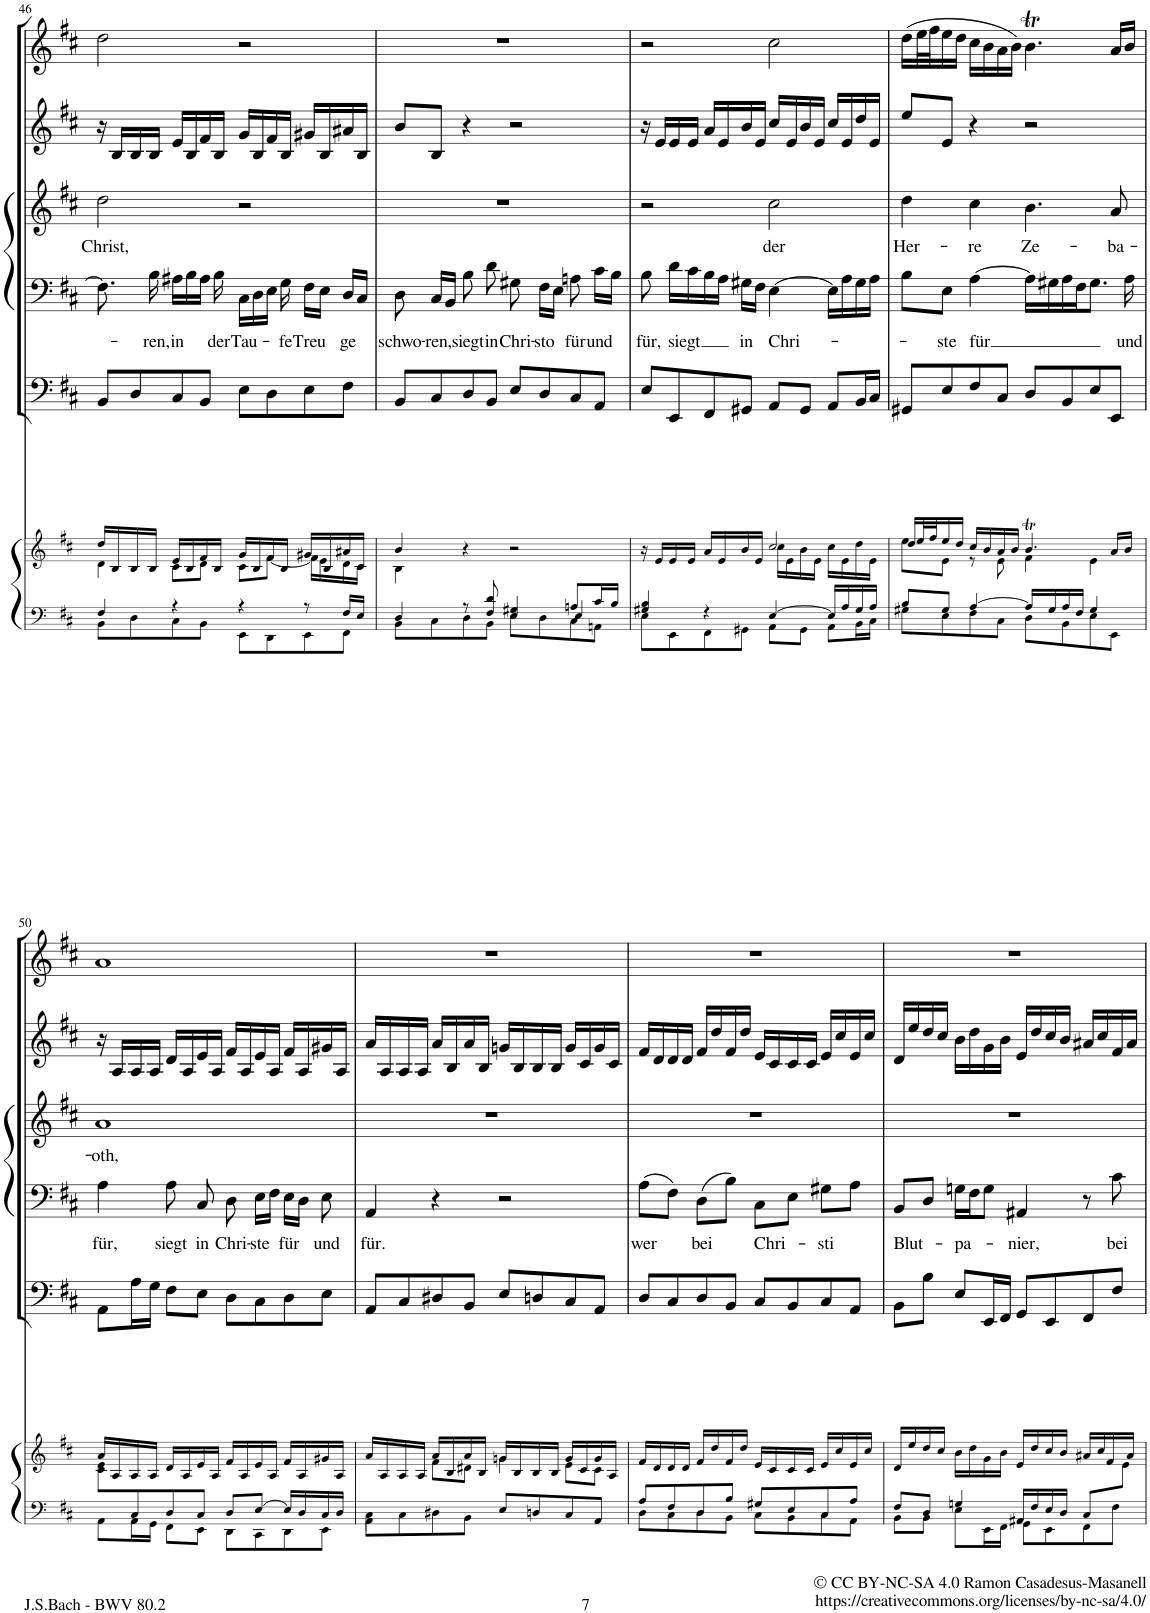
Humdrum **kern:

**kern	**kern	**kern	**kern	**text	**kern	**text	**kern	**kern
*part6	*part6	*part5	*part4	*part4	*part3	*part3	*part2	*part1
*staff7	*staff6	*staff5	*staff4	*staff4	*staff3	*staff3	*staff2	*staff1
*I"Piano reduction	*	*I"Continuo	*I"Basso	*	*I"Soprano	*	*I"Violino I.II. e Viola in unisono	*I"Oboe
*I'Pno	*	*	*	*	*	*	*	*I'Ob
!!LO:PB:g=z
*clefF4	*clefG2	*clefF4	*clefF4	*	*clefG2	*	*clefG2	*clefG2
*k[f#c#]	*k[f#c#]	*k[f#c#]	*k[f#c#]	*	*k[f#c#]	*	*k[f#c#]	*k[f#c#]
*M4/4	*M4/4	*M4/4	*M4/4	*	*M4/4	*	*M4/4	*M4/4
*met(c)	*met(c)	*met(c)	*met(c)	*	*met(c)	*	*met(c)	*met(c)
=46	=46	=46	=46	=46	=46	=46	=46	=46
*^	*^	*	*	*	*	*	*	*
!	!	!	!	!	!	!	!	!LO:LY:b	!	!
4F#/	8BB\L	16dd/LL	4d\	8BB/L	8.F#\]	.	2dd\	Christ,	16r	2dd\
.	.	16B/	.	.	.	.	.	.	16B/LL	.
.	8D\	16B/	.	8D/	.	.	.	.	16B/	.
!	!	!	!	!	!	!LO:LY:b	!	!	!	!
.	.	16B/JJ	.	.	16B\	-ren,	.	.	16B/JJ	.
!	!	!	!	!	!	!LO:LY:b	!	!	!	!
4r	8C#\	16e/LL	8c#\L	8C#/	16A#X\LL	in	.	.	16e/LL	.
.	.	16B/	.	.	16B\	.	.	.	16B/	.
.	8BB\J	16f#/	8d\J	8BB/J	16A#\JJ	.	.	.	16f#/	.
!	!	!	!	!	!	!LO:LY:b	!	!	!	!
.	.	16B/JJ	.	.	16B\	der	.	.	16B/JJ	.
!	!	!	!	!	!	!LO:LY:b	!	!	!	!
4r	8EE\L	16g/LL	8c#\L	8E\L	16C#\LL	Tau	2r	.	16g/LL	2r
.	.	16B/	.	.	16D\	.	.	.	16B/	.
.	8DD\	16f#/	[8f#\J	8D\	16E\JJ	.	.	.	16f#/	.
!	!	!	!	!	!	!LO:LY:b	!	!	!	!
.	.	16B/JJ	.	.	16G\	fe	.	.	16B/JJ	.
!	!	!	!	!	!	!LO:LY:b	!	!	!	!
8r	8EE\	16g#X/LL	16f#\LL]	8E\	16F#\LL	Treu	.	.	16g#X/LL	.
.	.	16B/	16e\	.	16E\JJ	.	.	.	16B/	.
!	!	!	!	!	!	!LO:LY:b	!	!	!	!
16F#/LL	8FF#\J	16a#X/	16d\	8F#\J	16D/LL	ge	.	.	16a#X/	.
16E/JJ	.	16c#/JJ	16c#\JJ	.	16C#/JJ	.	.	.	16B/JJ	.
=47	=47	=47	=47	=47	=47	=47	=47	=47	=47	=47
*	*^	*	*	*	*	*	*	*	*	*
!	!	!	!	!	!	!	!LO:LY:b	!	!	!	!
4D/	8BB\L	2ryy	4b/	4B\	8BB/L	8D\	schwo-	1r	.	8b/L	1r
!	!	!	!	!	!	!	!LO:LY:b	!	!	!	!
.	8C#\	.	.	.	8C#/	16C#/LL	ren,	.	.	8B/J	.
.	.	.	.	.	.	16BB/JJ	.	.	.	.	.
!	!	!	!	!	!	!	!LO:LY:b	!	!	!	!
8r	8D\	.	4r	4ryy	8D/	8B\	siegt	.	.	4r	.
!	!	!	!	!	!	!	!LO:LY:b	!	!	!	!
8F#/ 8d/	8BB\J	.	.	.	8BB/J	8d\	in	.	.	.	.
!	!	!	!	!	!	!	!LO:LY:b	!	!	!	!
4E/ 4G#X/	8E\L	4ryy	2r	2ryy	8E/L	8G#X\	Chri-	.	.	2r	.
!	!	!	!	!	!	!	!LO:LY:b	!	!	!	!
.	8D\	.	.	.	8D/	16F#\LL	sto	.	.	.	.
.	.	.	.	.	.	16E\JJ	.	.	.	.	.
!	!	!	!	!	!	!	!LO:LY:b	!	!	!	!
8An/L	8C#\	4E/	.	.	8C#/	8An\	für	.	.	.	.
!	!	!	!	!	!	!	!LO:LY:b	!	!	!	!
16c#/L	8AAn\J	.	.	.	8AA/J	16c#\LL	und	.	.	.	.
16B/JJ	.	.	.	.	.	16B\JJ	.	.	.	.	.
*	*v	*v	*	*	*	*	*	*	*	*	*
=48	=48	=48	=48	=48	=48	=48	=48	=48	=48	=48
!	!	!	!	!	!	!LO:LY:b	!	!	!	!
4G#X/ 4B/	8E\L	16r	16ryy	8E/L	8B\	für,	2r	.	16r	2r
.	.	16e/LL	16ryy	.	.	.	.	.	16e/LL	.
!	!	!	!	!	!	!LO:LY:b	!	!	!	!
.	8EE\	16e/	8ryy	8EE/	16d\LL	siegt	.	.	16e/	.
.	.	16e/JJ	.	.	16c#\	.	.	.	16e/JJ	.
4r	8FF#\	16a/LL	4ryy	8FF#/	16B\	.	.	.	16a/LL	.
.	.	16e/	.	.	16A\JJ	.	.	.	16e/	.
!	!	!	!	!	!	!LO:LY:b	!	!	!	!
.	8GG#X\J	16b/	.	8GG#X/J	16G#X\LL	in	.	.	16b/	.
.	.	16e/JJ	.	.	16F#\JJ	.	.	.	16e/JJ	.
!	!	!	!	!	!	!LO:LY:b	!	!LO:LY:b	!	!
[4E/	8AA\L	2cc#/	16cc#\LL	8AA/L	[4E\	Chri-	2cc#\	der	16cc#/LL	2cc#\
.	.	.	16e\	.	.	.	.	.	16e/	.
.	8GG#\J	.	16b\	8GG#/J	.	.	.	.	16b/	.
.	.	.	16e\JJ	.	.	.	.	.	16e/JJ	.
16E/LL]	8AA\L	.	16cc#\LL	8AA/L	16E\LL]	.	.	.	16cc#/LL	.
16A/	.	.	16e\	.	16A\	.	.	.	16e/	.
16G#/	16BB\L	.	16dd\	16BB/L	16G#\	.	.	.	16dd/	.
16A/JJ	16C#\JJ	.	16e\JJ	16C#/JJ	16A\JJ	.	.	.	16e/JJ	.
=49	=49	=49	=49	=49	=49	=49	=49	=49	=49	=49
!	!	!	!	!	!	!	!	!LO:LY:b	!	!
8B/L	8G#X\L	16dd/LL	8ee\L	8GG#X/L	8B\L	.	4dd\	Her-	8ee/L	(16dd\LL
.	.	32ee/L	.	.	.	.	.	.	.	32ee\L
.	.	32ff#/J	.	.	.	.	.	.	.	32ff#\J
!	!	!	!	!	!	!LO:LY:b	!	!	!	!
8G#/J	8E\	16ee/	8e\J	8E/	8E\J	-ste	.	.	8e/J	16ee\
.	.	16dd/JJ	.	.	.	.	.	.	.	16dd\JJ
!	!	!	!	!	!	!LO:LY:b	!	!LO:LY:b	!	!
[4A/	8F#\	16cc#/LL	8r	8F#/	[4A\	für	4cc#\	re	4r	16cc#\LL
.	.	16b/	.	.	.	.	.	.	.	16b\
.	8C#\J	16a/	8e\	8C#/J	.	.	.	.	.	16a\
.	.	16b/JJ	.	.	.	.	.	.	.	16b\JJ)
!	!	!	!	!	!	!	!	!LO:LY:b	!	!
16A/LL]	8D\L	4.bT/	4f#\	8D/L	16A\LL]	.	4.b\	Ze-	2r	4.bT\
16G#/	.	.	.	.	16G#X\	.	.	.	.	.
16A/	8BB\	.	.	8BB/	16A\	.	.	.	.	.
16F#/JJ	.	.	.	.	16F#\J	.	.	.	.	.
4G#/	8E\	.	4e\	8E/	8.G#\J	.	.	.	.	.
!	!	!	!	!	!	!	!	!LO:LY:b	!	!
.	8EE\J	16a/LL	.	8EE/J	.	.	8a/	ba-	.	16a/LL
!	!	!	!	!	!	!LO:LY:b	!	!	!	!
.	.	16b/JJ	.	.	16A\	und	.	.	.	16b/JJ
!!LO:LB:g=z
=50	=50	=50	=50	=50	=50	=50	=50	=50	=50	=50
!	!	!	!	!	!	!LO:LY:b	!	!LO:LY:b	!	!
8ryy	8AA\L	16a/LL	8c#\ 8e\L	8AA\L	4A\	für,	1a	oth,	16r	1a
.	.	16A/	.	.	.	.	.	.	16A/LL	.
8C#/	16AA\L	16A/	2..ryy	16A\L	.	.	.	.	16A/	.
.	16GG\JJ	16A/JJ	.	16G\JJ	.	.	.	.	16A/JJ	.
!	!	!	!	!	!	!LO:LY:b	!	!	!	!
8D/	8FF#\L	16d/LL	.	8F#\L	8A\	siegt	.	.	16d/LL	.
.	.	16A/	.	.	.	.	.	.	16A/	.
!	!	!	!	!	!	!LO:LY:b	!	!	!	!
8C#/J	8EE\J	16e/	.	8E\J	8C#/	in	.	.	16e/	.
.	.	16A/JJ	.	.	.	.	.	.	16A/JJ	.
!	!	!	!	!	!	!LO:LY:b	!	!	!	!
8D/L	8DD\L	16f#/LL	.	8D\L	8D\	Chri-	.	.	16f#/LL	.
.	.	16A/	.	.	.	.	.	.	16A/	.
!	!	!	!	!	!	!LO:LY:b	!	!	!	!
[8E/J	8CC#\	16e/	.	8C#\	16E\LL	ste	.	.	16e/	.
.	.	16A/JJ	.	.	16F#\JJ	.	.	.	16A/JJ	.
!	!	!	!	!	!	!LO:LY:b	!	!	!	!
16E/LL]	8DD\	16f#/LL	.	8D\	16E\LL	für	.	.	16f#/LL	.
16D/	.	16A/	.	.	16D\JJ	.	.	.	16A/	.
!	!	!	!	!	!	!LO:LY:b	!	!	!	!
16C#/	8EE\J	16g#X/	.	8E\J	8E\	und	.	.	16g#X/	.
16D/JJ	.	16A/JJ	.	.	.	.	.	.	16A/JJ	.
=51	=51	=51	=51	=51	=51	=51	=51	=51	=51	=51
!	!	!	!	!	!	!LO:LY:b	!	!	!	!
4C#\	8AA\L	16a/LL	4ryy	8AA/L	4AA/	für.	1r	.	16a/LL	1r
.	.	16A/	.	.	.	.	.	.	16A/	.
.	8C#\	16A/	.	8C#/	.	.	.	.	16A/	.
.	.	16A/JJ	.	.	.	.	.	.	16A/JJ	.
2.ryy	8D#X\	16a/LL	8f#\L	8D#X/	4r	.	.	.	16a/LL	.
.	.	16B/	.	.	.	.	.	.	16B/	.
.	8BB\J	16a/	8d#X\J	8BB/J	.	.	.	.	16a/	.
.	.	16B/JJ	.	.	.	.	.	.	16B/JJ	.
.	8E/L	16gn/LL	4g\	8E/L	2r	.	.	.	16gn/LL	.
.	.	16B/	.	.	.	.	.	.	16B/	.
.	8Dn/	16B/	.	8Dn/	.	.	.	.	16B/	.
.	.	16B/JJ	.	.	.	.	.	.	16B/JJ	.
.	8C#/	16g/LL	8e\L	8C#/	.	.	.	.	16g/LL	.
.	.	16c#/	.	.	.	.	.	.	16c#/	.
.	8AA/J	16g/	8c#\J	8AA/J	.	.	.	.	16g/	.
.	.	16A/JJ	.	.	.	.	.	.	16c#/JJ	.
*	*	*v	*v	*	*	*	*	*	*	*
=52	=52	=52	=52	=52	=52	=52	=52	=52	=52
!	!	!	!	!	!LO:LY:b	!	!	!	!
8A/L	8D\L	16f#/LL	8D/L	(8A\L	wer	1r	.	16f#/LL	1r
.	.	16d/	.	.	.	.	.	16d/	.
8F#/	8C#\	16d/	8C#/	8F#\J)	.	.	.	16d/	.
.	.	16d/JJ	.	.	.	.	.	16d/JJ	.
!	!	!	!	!	!LO:LY:b	!	!	!	!
8D/	8D\	16f#/LL	8D/	(8D\L	bei	.	.	16f#/LL	.
.	.	16dd/	.	.	.	.	.	16dd/	.
8B/J	8BB\J	16f#/	8BB/J	8B\J)	.	.	.	16f#/	.
.	.	16dd/JJ	.	.	.	.	.	16dd/JJ	.
!	!	!	!	!	!LO:LY:b	!	!	!	!
8G#X/L	8C#\L	16e/LL	8C#/L	8C#\L	Chri-	.	.	16e/LL	.
.	.	16c#/	.	.	.	.	.	16c#/	.
8E/	8BB\	16c#/	8BB/	8E\J	.	.	.	16c#/	.
.	.	16c#/JJ	.	.	.	.	.	16c#/JJ	.
!	!	!	!	!	!LO:LY:b	!	!	!	!
8C#/	8C#\	16e/LL	8C#/	8G#X\L	-sti	.	.	16e/LL	.
.	.	16cc#/	.	.	.	.	.	16cc#/	.
8A/J	8AA\J	16e/	8AA/J	8A\J	.	.	.	16e/	.
.	.	16cc#/JJ	.	.	.	.	.	16cc#/JJ	.
=53	=53	=53	=53	=53	=53	=53	=53	=53	=53
*	*	*^	*	*	*	*	*	*	*
!	!	!	!	!	!	!LO:LY:b	!	!	!	!
8F#/L	8BB\L	16d/LL	2..ryy	8BB\L	8BB/L	Blut-	1r	.	16d/LL	1r
.	.	16ee/	.	.	.	.	.	.	16ee/	.
8D/J	8BB\J	16dd/	.	8B\J	8D/J	.	.	.	16dd/	.
.	.	16cc#/JJ	.	.	.	.	.	.	16cc#/JJ	.
!	!	!	!	!	!	!LO:LY:b	!	!	!	!
4Gn/	8E\L	16b\LL	.	8E/L	16Gn\LL	-pa-	.	.	16b\LL	.
.	.	16dd\	.	.	16F#\J	.	.	.	16dd\	.
.	16EE\L	16g\	.	16EE/L	8G\J	.	.	.	16g\	.
.	16FF#\JJ	16b\JJ	.	16FF#/JJ	.	.	.	.	16b\JJ	.
!	!	!	!	!	!	!LO:LY:b	!	!	!	!
16AA#X/LL	8GG\L	16e/LL	.	8GG/L	4AA#X/	nier,	.	.	16e/LL	.
16F#/	.	16dd/	.	.	.	.	.	.	16dd/	.
16E/	8EE\	16cc#/	.	8EE/	.	.	.	.	16cc#/	.
16D/JJ	.	16b/JJ	.	.	.	.	.	.	16b/JJ	.
8C#/L	8FF#\	16a#X/LL	.	8FF#/	8r	.	.	.	16a#X/LL	.
.	.	16cc#/	.	.	.	.	.	.	16cc#/	.
!	!	!	!	!	!	!LO:LY:b	!	!	!	!
8ryy	8F#\J	16f#/	8e\J	8F#/J	8c#\	bei	.	.	16f#/	.
.	.	16a#/JJ	.	.	.	.	.	.	16a#/JJ	.
*v	*v	*	*	*	*	*	*	*	*	*
*	*v	*v	*	*	*	*	*	*	*
=	=	=	=	=	=	=	=	=
*-	*-	*-	*-	*-	*-	*-	*-	*-
